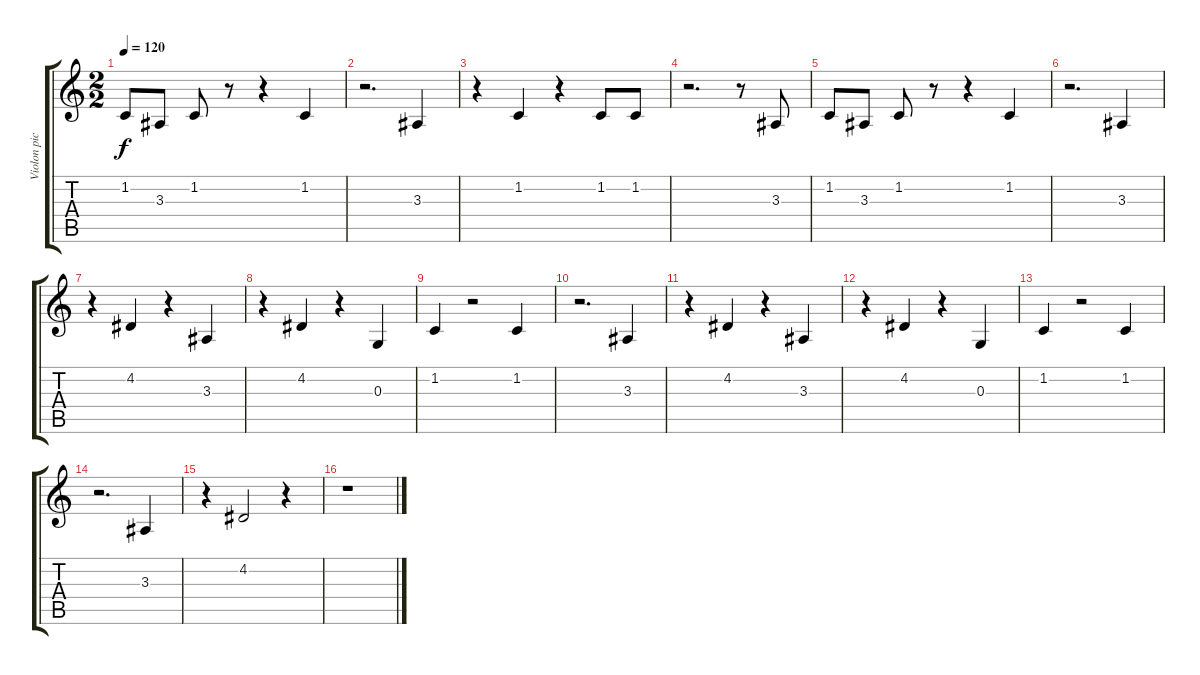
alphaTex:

\track ("Violon picking" "Violon pic") {instrument pizzicatostrings}
\staff {score tabs}
\tuning (E4 B3 G3 D3 A2 E2) {hide}
\ts (2 2)
\tempo 120
\clef g2
\ks c
1.2.8{dy f} 3.3.8 1.2.8 r.8 r.4 1.2.4 |
r.2{d} 3.3.4 |
r.4 1.2.4 r.4 1.2.8 1.2.8 |
r.2{d} r.8 3.3.8 |
1.2.8 3.3.8 1.2.8 r.8 r.4 1.2.4 |
r.2{d} 3.3.4 |
r.4 4.2.4 r.4 3.3.4 |
r.4 4.2.4 r.4 0.3.4 |
1.2.4 r.2 1.2.4 |
r.2{d} 3.3.4 |
r.4 4.2.4 r.4 3.3.4 |
r.4 4.2.4 r.4 0.3.4 |
1.2.4 r.2 1.2.4 |
r.2{d} 3.3.4 |
r.4 4.2.2 r.4 |
r.1
